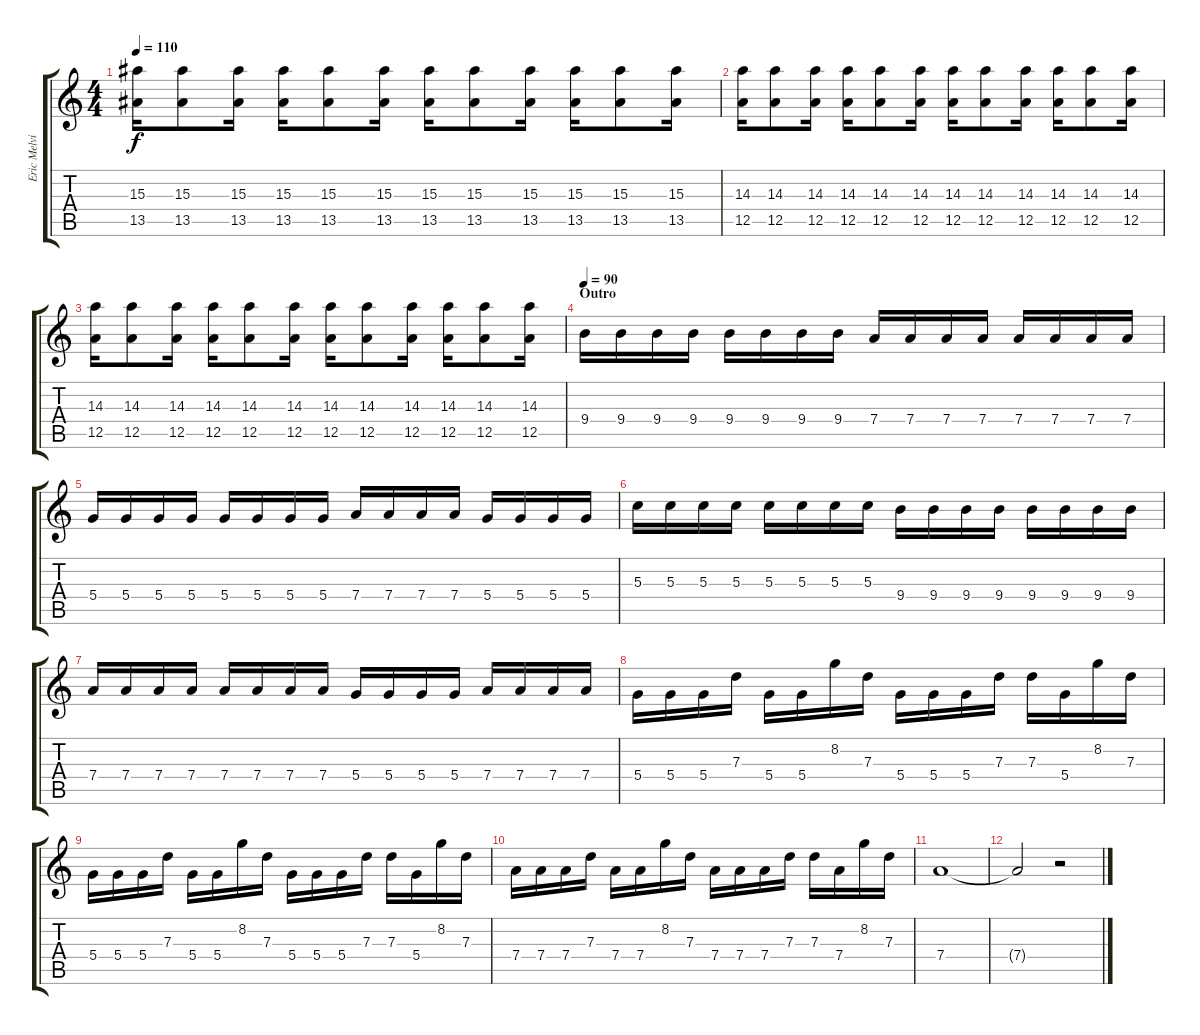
\track ("Eric Melvin" "Eric Melvi") {instrument overdrivenguitar}
\staff {score tabs}
\tuning (E4 B3 G3 D3 A2 E2) {hide}
\ts (4 4)
\tempo 110
\clef g2
\ks c
(15.3 13.5).16{dy f} (15.3 13.5).8 (15.3 13.5).16 (15.3 13.5).16 (15.3 13.5).8 (15.3 13.5).16 (15.3 13.5).16 (15.3 13.5).8 (15.3 13.5).16 (15.3 13.5).16 (15.3 13.5).8 (15.3 13.5).16 |
(14.3 12.5).16 (14.3 12.5).8 (14.3 12.5).16 (14.3 12.5).16 (14.3 12.5).8 (14.3 12.5).16 (14.3 12.5).16 (14.3 12.5).8 (14.3 12.5).16 (14.3 12.5).16 (14.3 12.5).8 (14.3 12.5).16 |
(14.3 12.5).16 (14.3 12.5).8 (14.3 12.5).16 (14.3 12.5).16 (14.3 12.5).8 (14.3 12.5).16 (14.3 12.5).16 (14.3 12.5).8 (14.3 12.5).16 (14.3 12.5).16 (14.3 12.5).8 (14.3 12.5).16 |
\section ("" "Outro")
\tempo 90
9.4.16{instrument electricguitarmuted} 9.4.16 9.4.16 9.4.16 9.4.16 9.4.16 9.4.16 9.4.16 7.4.16 7.4.16 7.4.16 7.4.16 7.4.16 7.4.16 7.4.16 7.4.16 |
5.4.16 5.4.16 5.4.16 5.4.16 5.4.16 5.4.16 5.4.16 5.4.16 7.4.16 7.4.16 7.4.16 7.4.16 5.4.16 5.4.16 5.4.16 5.4.16 |
5.3.16 5.3.16 5.3.16 5.3.16 5.3.16 5.3.16 5.3.16 5.3.16 9.4.16 9.4.16 9.4.16 9.4.16 9.4.16 9.4.16 9.4.16 9.4.16 |
7.4.16 7.4.16 7.4.16 7.4.16 7.4.16 7.4.16 7.4.16 7.4.16 5.4.16 5.4.16 5.4.16 5.4.16 7.4.16 7.4.16 7.4.16 7.4.16 |
5.4.16 5.4.16 5.4.16 7.3.16 5.4.16 5.4.16 8.2.16 7.3.16 5.4.16 5.4.16 5.4.16 7.3.16 7.3.16 5.4.16 8.2.16 7.3.16 |
5.4.16 5.4.16 5.4.16 7.3.16 5.4.16 5.4.16 8.2.16 7.3.16 5.4.16 5.4.16 5.4.16 7.3.16 7.3.16 5.4.16 8.2.16 7.3.16 |
7.4.16 7.4.16 7.4.16 7.3.16 7.4.16 7.4.16 8.2.16 7.3.16 7.4.16 7.4.16 7.4.16 7.3.16 7.3.16 7.4.16 8.2.16 7.3.16 |
7.4.1{volume 14 instrument overdrivenguitar} |
7.4{t}.2 r.2
